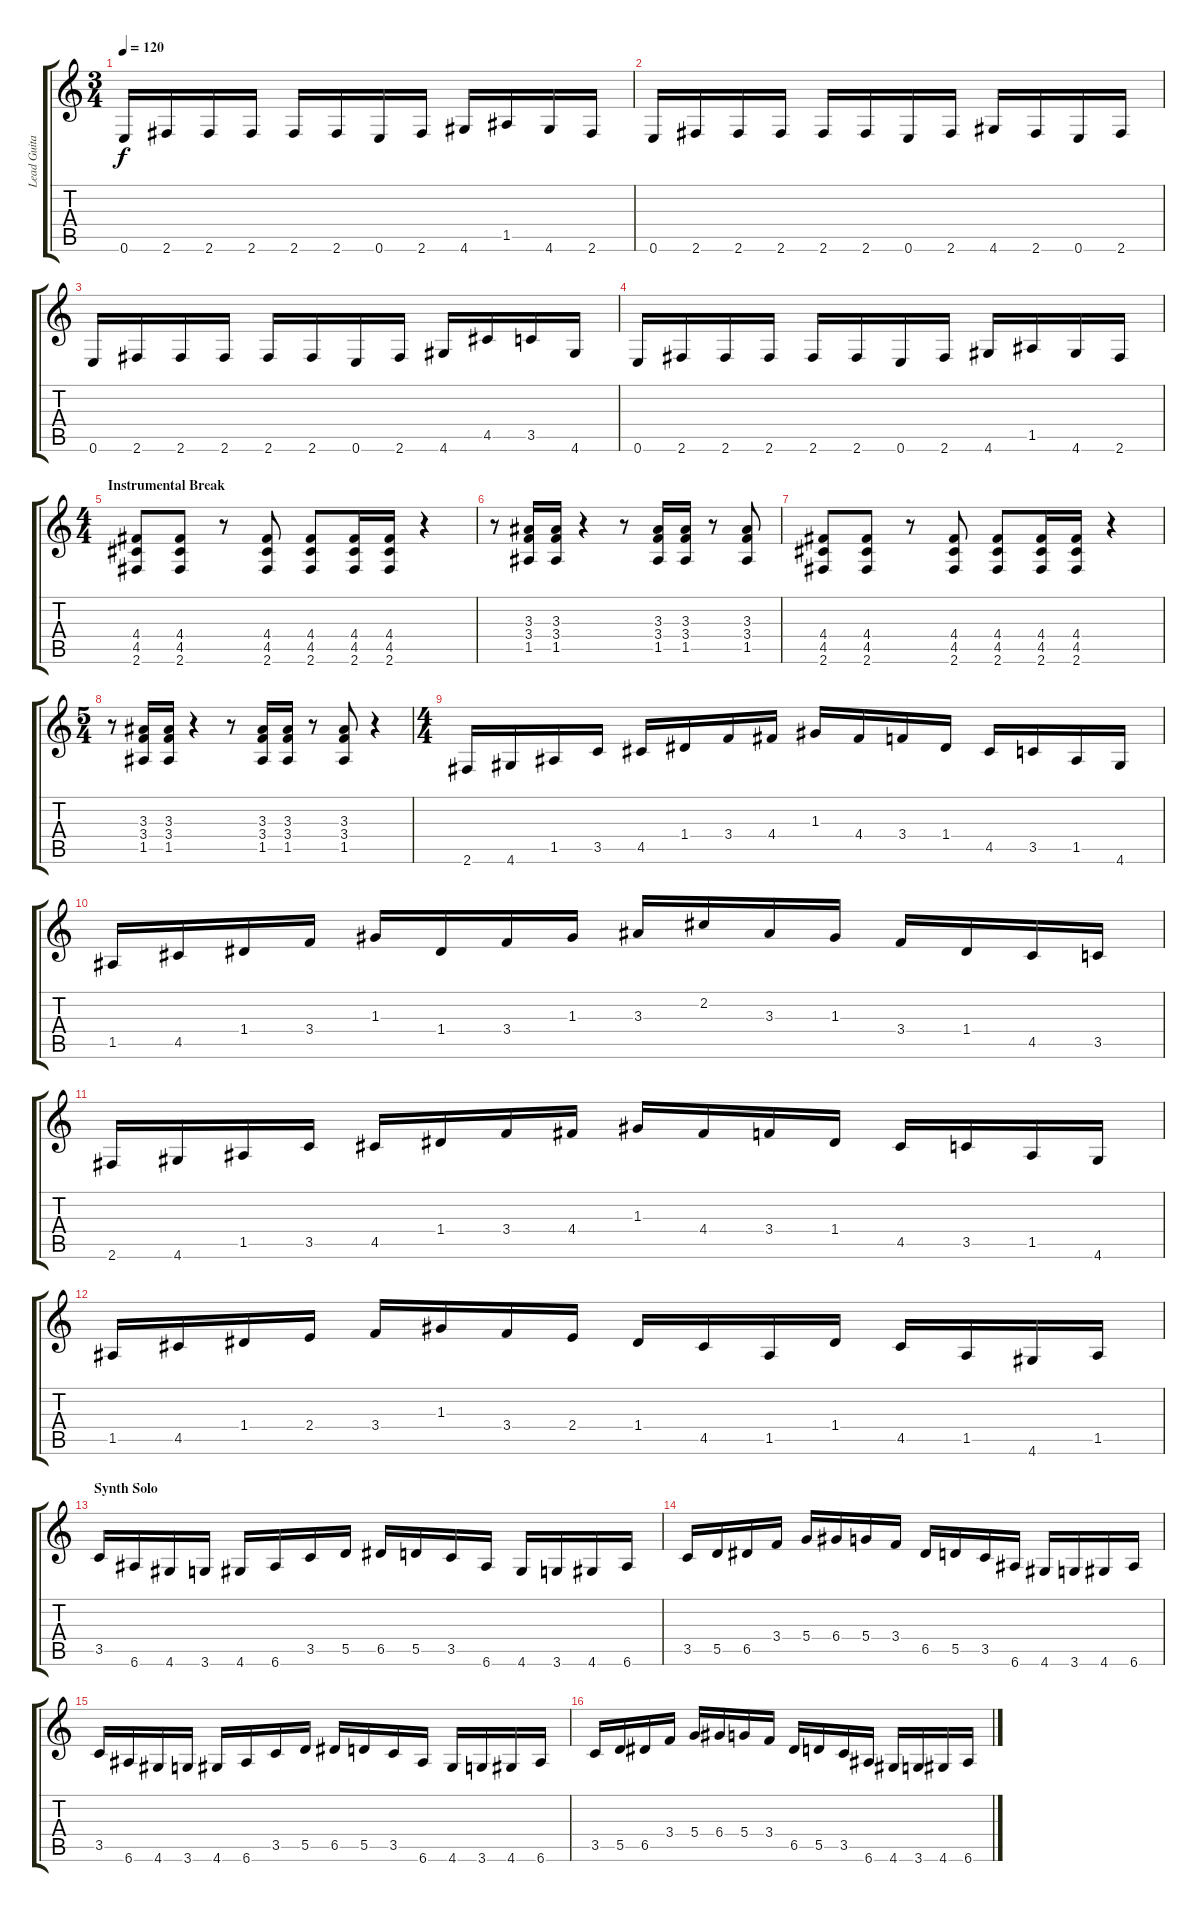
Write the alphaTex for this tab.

\track ("Lead Guitar" "Lead Guita") {instrument distortionguitar}
\staff {score tabs}
\tuning (E4 B3 G3 D3 A2 E2) {hide}
\ts (3 4)
\tempo 120
\clef g2
\ks c
0.6.16{dy f} 2.6.16 2.6.16 2.6.16 2.6.16 2.6.16 0.6.16 2.6.16 4.6.16 1.5.16 4.6.16 2.6.16 |
0.6.16 2.6.16 2.6.16 2.6.16 2.6.16 2.6.16 0.6.16 2.6.16 4.6.16 2.6.16 0.6.16 2.6.16 |
0.6.16 2.6.16 2.6.16 2.6.16 2.6.16 2.6.16 0.6.16 2.6.16 4.6.16 4.5.16 3.5.16 4.6.16 |
0.6.16 2.6.16 2.6.16 2.6.16 2.6.16 2.6.16 0.6.16 2.6.16 4.6.16 1.5.16 4.6.16 2.6.16 |
\ts (4 4)
\section ("" "Instrumental Break")
(4.4 4.5 2.6).8 (4.4 4.5 2.6).8 r.8 (4.4 4.5 2.6).8 (4.4 4.5 2.6).8 (4.4 4.5 2.6).16 (4.4 4.5 2.6).16 r.4 |
r.8 (3.3 3.4 1.5).16 (3.3 3.4 1.5).16 r.4 r.8 (3.3 3.4 1.5).16 (3.3 3.4 1.5).16 r.8 (3.3 3.4 1.5).8 |
(4.4 4.5 2.6).8 (4.4 4.5 2.6).8 r.8 (4.4 4.5 2.6).8 (4.4 4.5 2.6).8 (4.4 4.5 2.6).16 (4.4 4.5 2.6).16 r.4 |
\ts (5 4)
r.8 (3.3 3.4 1.5).16 (3.3 3.4 1.5).16 r.4 r.8 (3.3 3.4 1.5).16 (3.3 3.4 1.5).16 r.8 (3.3 3.4 1.5).8 r.4 |
\ts (4 4)
2.6.16 4.6.16 1.5.16 3.5.16 4.5.16 1.4.16 3.4.16 4.4.16 1.3.16 4.4.16 3.4.16 1.4.16 4.5.16 3.5.16 1.5.16 4.6.16 |
1.5.16 4.5.16 1.4.16 3.4.16 1.3.16 1.4.16 3.4.16 1.3.16 3.3.16 2.2.16 3.3.16 1.3.16 3.4.16 1.4.16 4.5.16 3.5.16 |
2.6.16 4.6.16 1.5.16 3.5.16 4.5.16 1.4.16 3.4.16 4.4.16 1.3.16 4.4.16 3.4.16 1.4.16 4.5.16 3.5.16 1.5.16 4.6.16 |
1.5.16 4.5.16 1.4.16 2.4.16 3.4.16 1.3.16 3.4.16 2.4.16 1.4.16 4.5.16 1.5.16 1.4.16 4.5.16 1.5.16 4.6.16 1.5.16 |
\section ("" "Synth Solo")
3.5.16 6.6.16 4.6.16 3.6.16 4.6.16 6.6.16 3.5.16 5.5.16 6.5.16 5.5.16 3.5.16 6.6.16 4.6.16 3.6.16 4.6.16 6.6.16 |
3.5.16 5.5.16 6.5.16 3.4.16 5.4.16 6.4.16 5.4.16 3.4.16 6.5.16 5.5.16 3.5.16 6.6.16 4.6.16 3.6.16 4.6.16 6.6.16 |
3.5.16 6.6.16 4.6.16 3.6.16 4.6.16 6.6.16 3.5.16 5.5.16 6.5.16 5.5.16 3.5.16 6.6.16 4.6.16 3.6.16 4.6.16 6.6.16 |
3.5.16 5.5.16 6.5.16 3.4.16 5.4.16 6.4.16 5.4.16 3.4.16 6.5.16 5.5.16 3.5.16 6.6.16 4.6.16 3.6.16 4.6.16 6.6.16
